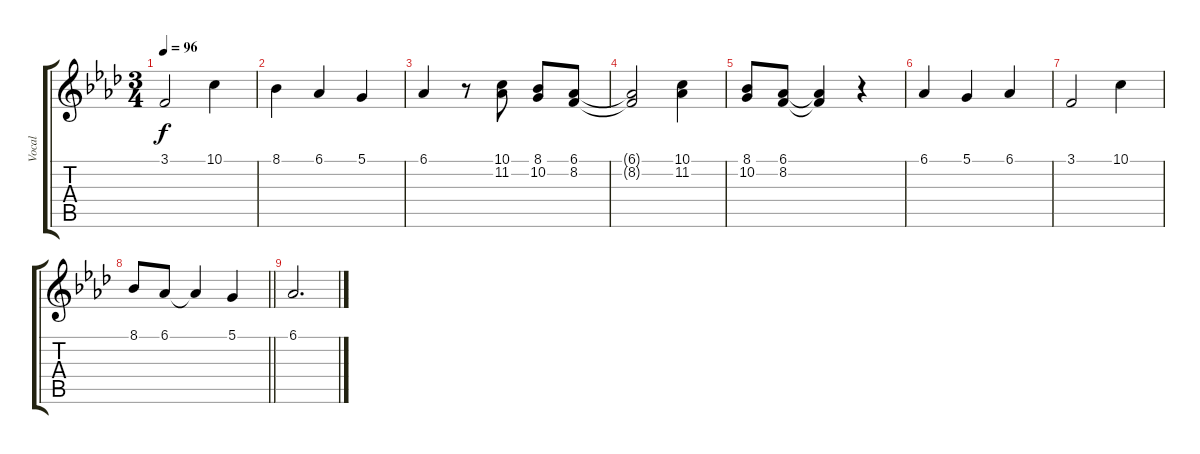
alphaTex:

\track ("Vocal" "Vocal") {instrument clarinet}
\staff {score tabs}
\tuning (D4 A3 F3 C3 G2 D2) {hide}
\ts (3 4)
\tempo 96
\clef g2
\ks fminor
3.1.2{dy f} 10.1.4 |
8.1.4 6.1.4 5.1.4 |
6.1.4 r.8 (10.1 11.2).8 (8.1 10.2).8 (6.1 8.2).8 |
(6.1{t} 8.2{t}).2 (10.1 11.2).4 |
(8.1 10.2).8 (6.1 8.2).8 (6.1{t} 8.2{t}).4 r.4 |
6.1.4 5.1.4 6.1.4 |
3.1.2 10.1.4 |
\barLineRight lightlight
8.1.8 6.1.8 6.1{t}.4 5.1.4 |
6.1.2{d}
